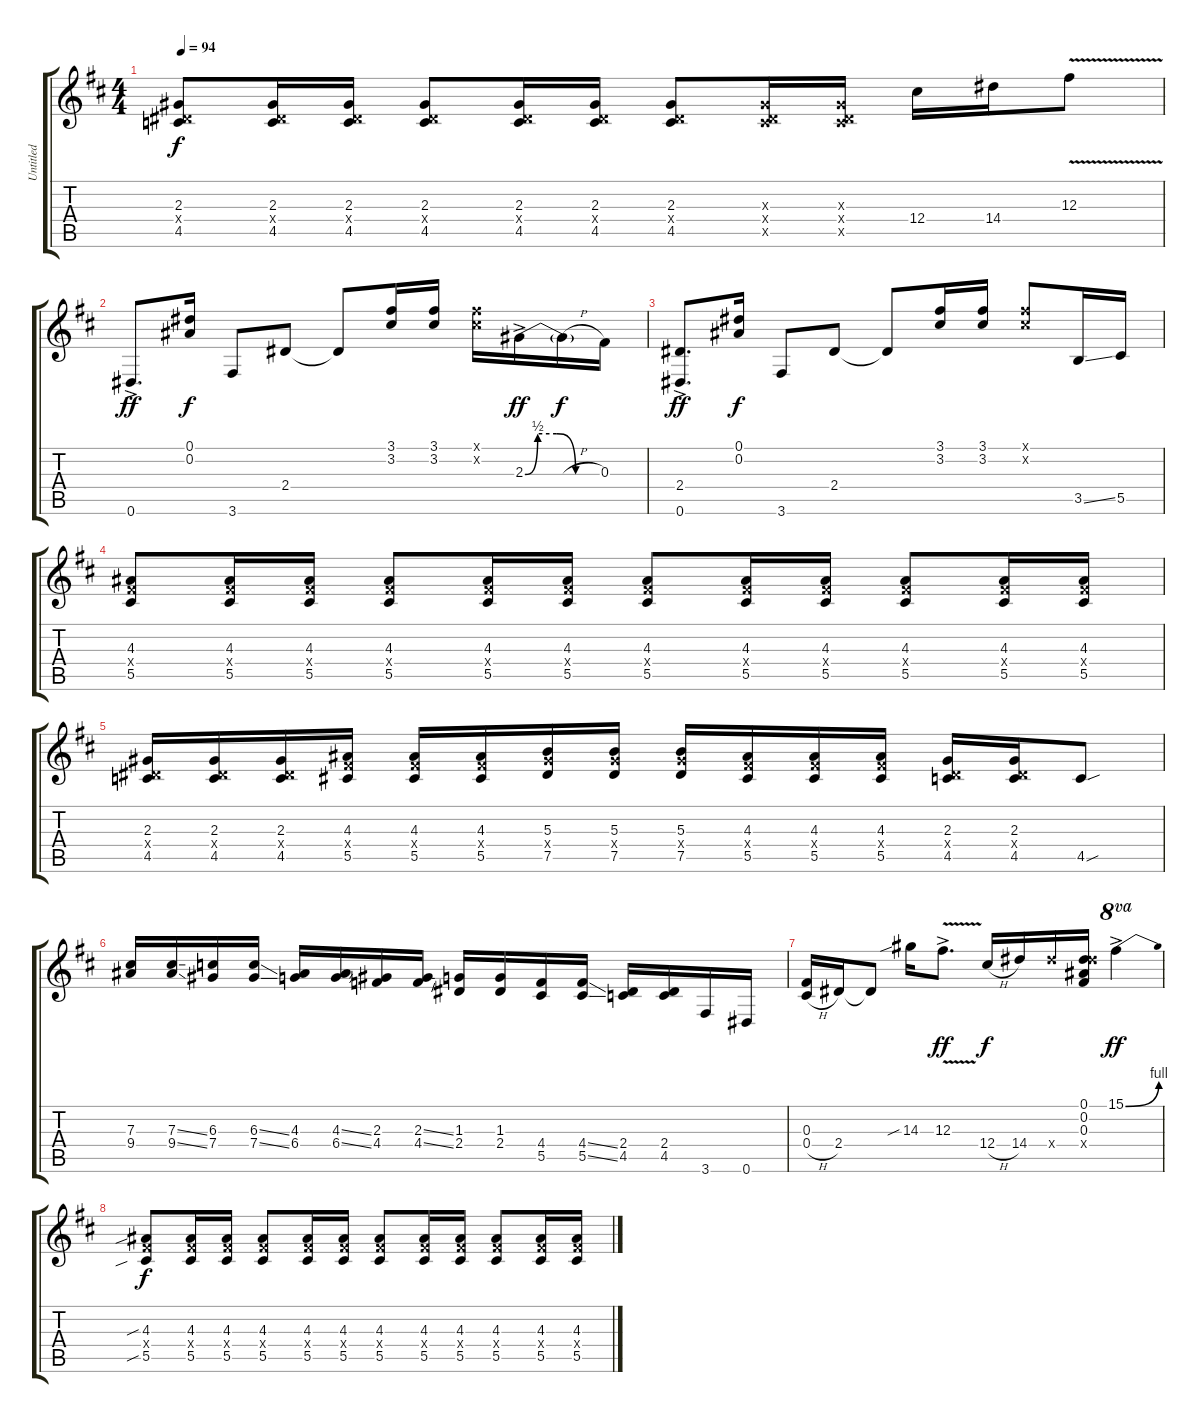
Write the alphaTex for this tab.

\track ("Untitled" "Untitled") {instrument overdrivenguitar}
\staff {score tabs}
\tuning (Eb4 Bb3 Gb3 Db3 Ab2 Eb2) {hide}
\ts (4 4)
\tempo 94
\clef g2
\ks d
(2.3 2.4{x} 4.5).8{dy f} (2.3 2.4{x} 4.5).16 (2.3 2.4{x} 4.5).16 (2.3 2.4{x} 4.5).8 (2.3 2.4{x} 4.5).16 (2.3 2.4{x} 4.5).16 (2.3 2.4{x} 4.5).8 (2.3{x} 2.4{x} 4.5{x}).16 (2.3{x} 2.4{x} 4.5{x}).16 12.4.16 14.4.16 12.3{v}.8 |
0.6{ac}.8{d dy ff} (0.1 0.2).16{dy f} 3.6.8 2.4.8 2.4{t}.8 (3.1 3.2).16 (3.1 3.2).16 (3.1{x} 3.2{x}).16 2.3{be (custom 0 0 10 2 25 2 40 0 60 0) ac}.16{dy ff} 2.3{h t}.16{dy f} 0.3.16 |
(2.4{ac} 0.6{ac}).8{d dy ff} (0.1 0.2).16{dy f} 3.6.8 2.4.8 2.4{t}.8 (3.1 3.2).16 (3.1 3.2).16 (3.1{x} 3.2{x}).8 3.5{ss}.16 5.5.16 |
(4.3 5.4{x} 5.5).8 (4.3 5.4{x} 5.5).16 (4.3 5.4{x} 5.5).16 (4.3 5.4{x} 5.5).8 (4.3 5.4{x} 5.5).16 (4.3 5.4{x} 5.5).16 (4.3 5.4{x} 5.5).8 (4.3 5.4{x} 5.5).16 (4.3 5.4{x} 5.5).16 (4.3 5.4{x} 5.5).8 (4.3 5.4{x} 5.5).16 (4.3 5.4{x} 5.5).16 |
(2.3 2.4{x} 4.5).16 (2.3 2.4{x} 4.5).16 (2.3 2.4{x} 4.5).16 (4.3 5.4{x} 5.5).16 (4.3 5.4{x} 5.5).16 (4.3 5.4{x} 5.5).16 (5.3 7.4{x} 7.5).16 (5.3 7.4{x} 7.5).16 (5.3 7.4{x} 7.5).16 (4.3 5.4{x} 5.5).16 (4.3 5.4{x} 5.5).16 (4.3 5.4{x} 5.5).16 (2.3 2.4{x} 4.5).16 (2.3 2.4{x} 4.5).16 4.5{sou}.8 |
(7.3 9.4).16 (7.3{ss} 9.4{ss}).16 (6.3 7.4).16 (6.3{ss} 7.4{ss}).16 (4.3 6.4).16 (4.3{ss} 6.4{ss}).16 (2.3 4.4).16 (2.3{ss} 4.4{ss}).16 (1.3 2.4).16 (1.3 2.4).16 (4.4 5.5).16 (4.4{ss} 5.5{ss}).16 (2.4 4.5).16 (2.4 4.5).16 3.6.16 0.6.16 |
(0.3 0.4{h}).16 2.4.16 2.4{t}.8 14.3{sib}.16 12.3{v ac}.8{d dy ff} 12.4{h}.16{dy f} 14.4.16 14.4{x}.16 (0.1 0.2 0.3 14.4{x}).16 15.1{be (bend 0 0 60 4) ac}.4{ot 8va dy ff} |
(4.3{sib} 5.4{x} 5.5{sib}).8{dy f} (4.3 5.4{x} 5.5).16 (4.3 5.4{x} 5.5).16 (4.3 5.4{x} 5.5).8 (4.3 5.4{x} 5.5).16 (4.3 5.4{x} 5.5).16 (4.3 5.4{x} 5.5).8 (4.3 5.4{x} 5.5).16 (4.3 5.4{x} 5.5).16 (4.3 5.4{x} 5.5).8 (4.3 5.4{x} 5.5).16 (4.3 5.4{x} 5.5).16
